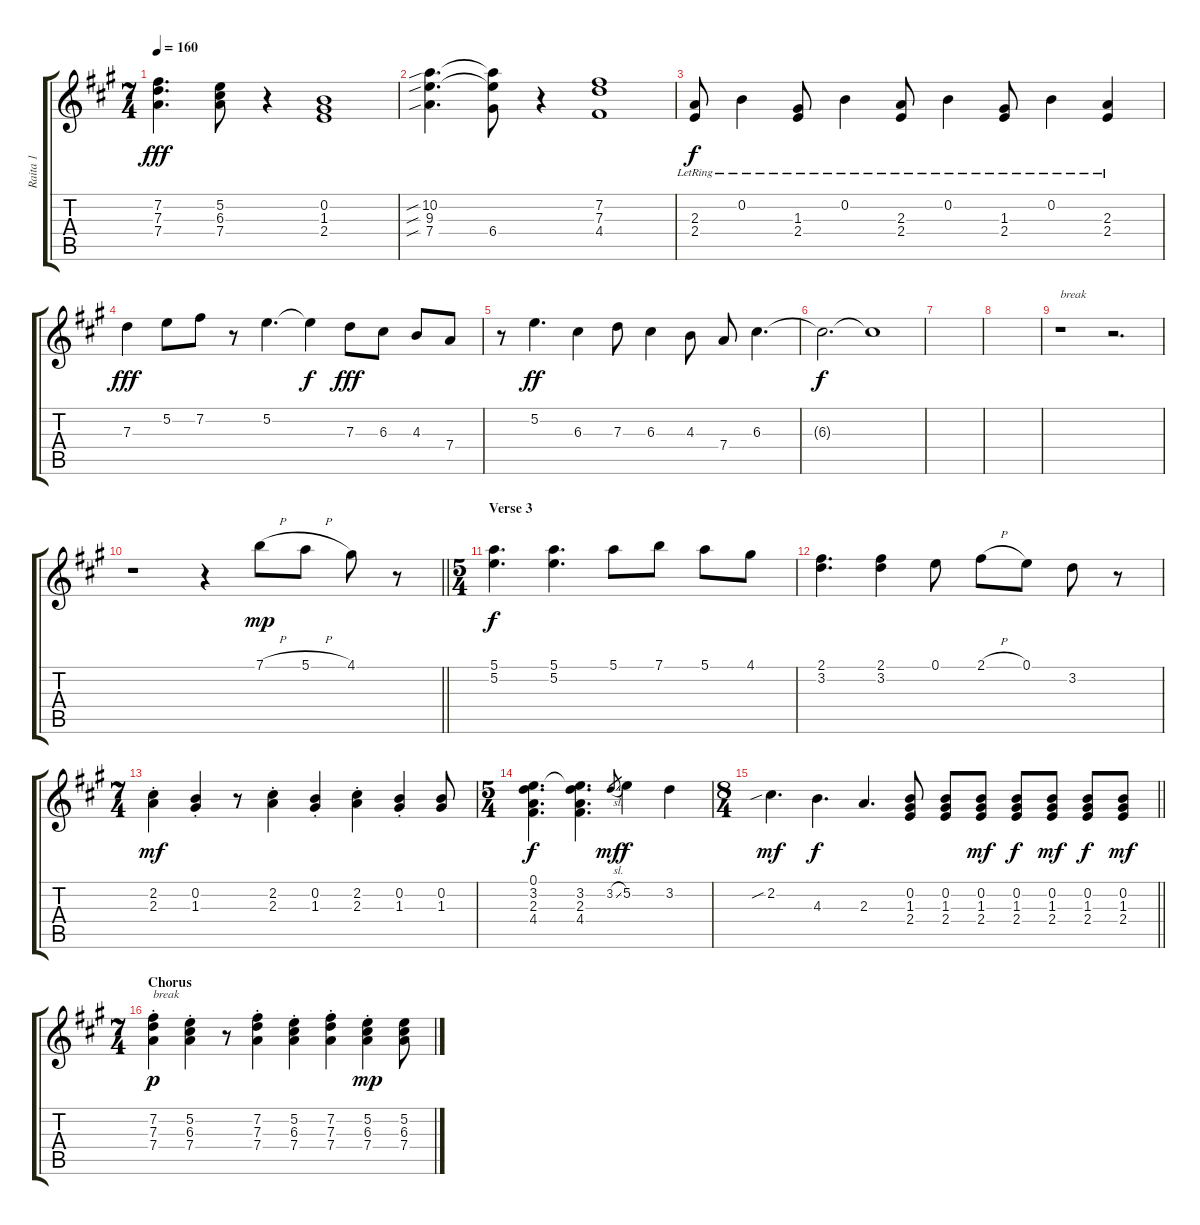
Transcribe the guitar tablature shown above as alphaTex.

\track ("Raita 1" "Raita 1") {instrument electricguitarjazz}
\staff {score tabs}
\tuning (E4 B3 G3 D3 A2 E2) {hide}
\ts (7 4)
\tempo 160
\clef g2
\ks a
(7.2 7.3 7.4).4{d dy fff} (5.2 6.3 7.4).8 r.4 (0.2 1.3 2.4).1 |
(10.2{sib} 9.3{sib} 7.4{sib}).4{d} (10.2{t} 9.3{t} 6.4).8 r.4 (7.2 7.3 4.4).1 |
(2.3{lr} 2.4{lr}).8{dy f} 0.2{lr}.4 (1.3{lr} 2.4{lr}).8 0.2{lr}.4 (2.3{lr} 2.4{lr}).8 0.2{lr}.4 (1.3{lr} 2.4{lr}).8 0.2{lr}.4 (2.3{lr} 2.4{lr}).4 |
7.3.4{dy fff} 5.2.8 7.2.8 r.8 5.2.4{d} 5.2{t}.4{dy f} 7.3.8{dy fff} 6.3.8 4.3.8 7.4.8 |
r.8 5.2.4{d dy ff} 6.3.4 7.3.8 6.3.4 4.3.8 7.4.8 6.3.4{d} |
6.3{t}.2{d dy f} 6.3{t}.1 |
|
|
r.1{txt "break"} r.2{d} |
\barLineRight lightlight
r.1 r.4 7.1{h}.8{dy mp} 5.1{h}.8 4.1.8 r.8 |
\ts (5 4)
\section ("" "Verse 3")
(5.1 5.2).4{d dy f} (5.1 5.2).4{d} 5.1.8 7.1.8 5.1.8 4.1.8 |
(2.1 3.2).4{d} (2.1 3.2).4 0.1.8 2.1{h}.8 0.1.8 3.2.8 r.8 |
\ts (7 4)
(2.2{st} 2.3{st}).4{dy mf} (0.2{st} 1.3{st}).4 r.8 (2.2{st} 2.3{st}).4 (0.2{st} 1.3{st}).4 (2.2{st} 2.3{st}).4 (0.2{st} 1.3{st}).4 (0.2 1.3).8 |
\ts (5 4)
(0.1 3.2 2.3 4.4).4{d dy f} (0.1{t} 3.2 2.3 4.4).4{d} 3.2{sl}.8{gr dy mf} 5.2.4{dy f} 3.2.4 |
\ts (8 4)
\barLineRight lightlight
2.2{sib}.4{d dy mf} 4.3.4{d dy f} 2.3.4{d} (0.2 1.3 2.4).8 (0.2 1.3 2.4).8 (0.2 1.3 2.4).8{dy mf} (0.2 1.3 2.4).8{dy f} (0.2 1.3 2.4).8{dy mf} (0.2 1.3 2.4).8{dy f} (0.2 1.3 2.4).8{dy mf} |
\ts (7 4)
\section ("" "Chorus")
(7.2{st} 7.3{st} 7.4{st}).4{txt "break" dy p} (5.2{st} 6.3{st} 7.4{st}).4 r.8 (7.2{st} 7.3{st} 7.4{st}).4 (5.2{st} 6.3{st} 7.4{st}).4 (7.2{st} 7.3{st} 7.4{st}).4 (5.2{st} 6.3{st} 7.4{st}).4{dy mp} (5.2 6.3 7.4).8
